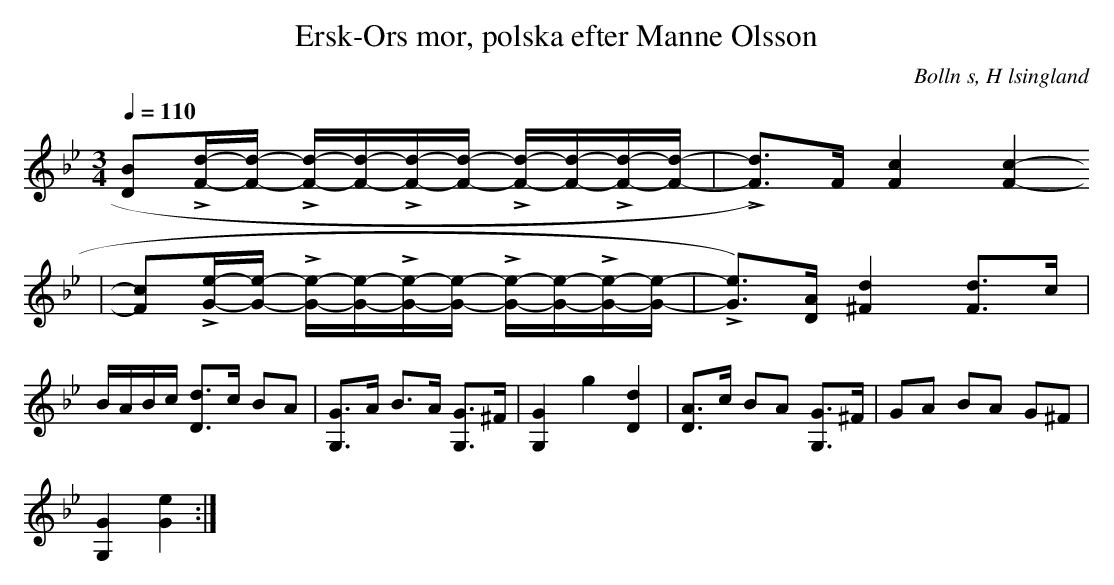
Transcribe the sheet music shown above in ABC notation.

X:1
T: Ersk-Ors mor, polska efter Manne Olsson
O:Bolln s, H lsingland
M:3/4
L:1/8
Q:1/4=110
K:Gm
[D B]L[F/d/]-[F/d/] - L[F/d/]-[F/d/]-L[F/d/]-[F/d/] - L[F/d/]-[F/d/]-L[F/d/]-[F/d/]-| L[F d])>F [-F2 c2] [F2 c2]-
|[F c]L[G/e/]-[G/e/] - L[G/e/]-[G/e/]-L[G/e/]-[G/e/] - L[G/e/]-[G/e/]-L[G/e/]-[G/e/]-| L[Ge])>[D A] [^F2 d2] [F d]>c|
B/A/B/c/ [D d]>c BA|[G, G]>A B>A [G, G]>^F|[G,2 G2] g2 [D2 d2]|[D A]>c BA [G, G]>^F|GA BA G^F|
[G,2 G2] [G2 e2] :|
